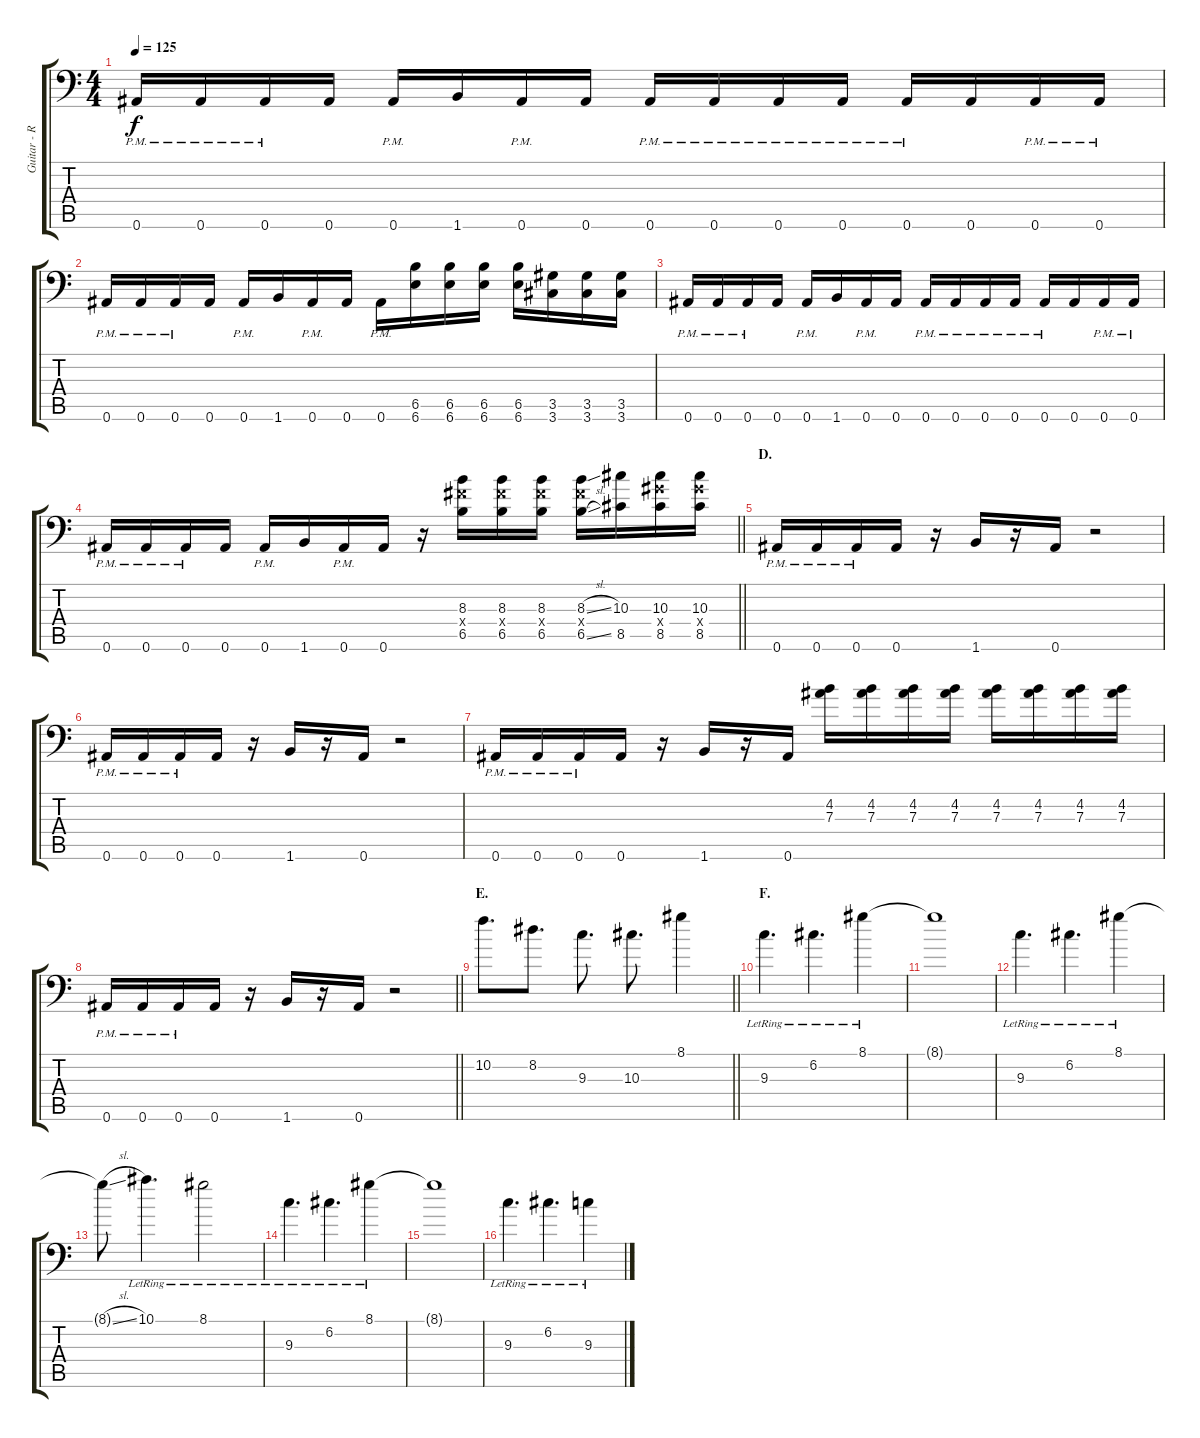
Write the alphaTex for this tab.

\track ("Guitar - Right" "Guitar - R") {instrument distortionguitar}
\staff {score tabs}
\tuning (C4 G3 Eb3 Bb2 F2 Bb1) {hide}
\ts (4 4)
\tempo 125
\clef f4
\ks c
0.6{pm}.16{dy f} 0.6{pm}.16 0.6{pm}.16 0.6.16 0.6{pm}.16 1.6.16 0.6{pm}.16 0.6.16 0.6{pm}.16 0.6{pm}.16 0.6{pm}.16 0.6{pm}.16 0.6{pm}.16 0.6.16 0.6{pm}.16 0.6{pm}.16 |
0.6{pm}.16 0.6{pm}.16 0.6{pm}.16 0.6.16 0.6{pm}.16 1.6.16 0.6{pm}.16 0.6.16 0.6{pm}.16 (6.5 6.6).16 (6.5 6.6).16 (6.5 6.6).16 (6.5 6.6).16 (3.5 3.6).16 (3.5 3.6).16 (3.5 3.6).16 |
0.6{pm}.16 0.6{pm}.16 0.6{pm}.16 0.6.16 0.6{pm}.16 1.6.16 0.6{pm}.16 0.6.16 0.6{pm}.16 0.6{pm}.16 0.6{pm}.16 0.6{pm}.16 0.6{pm}.16 0.6.16 0.6{pm}.16 0.6{pm}.16 |
\barLineRight lightlight
0.6{pm}.16 0.6{pm}.16 0.6{pm}.16 0.6.16 0.6{pm}.16 1.6.16 0.6{pm}.16 0.6.16 r.16 (8.3 8.4{x} 6.5).16 (8.3 8.4{x} 6.5).16 (8.3 8.4{x} 6.5).16 (8.3{sl} 8.4{x} 6.5{sl}).16 (10.3 8.5).16 (10.3 10.4{x} 8.5).16 (10.3 10.4{x} 8.5).16 |
\section ("" "D.")
0.6{pm}.16 0.6{pm}.16 0.6{pm}.16 0.6.16 r.16 1.6.16 r.16 0.6.16 r.2 |
0.6{pm}.16 0.6{pm}.16 0.6{pm}.16 0.6.16 r.16 1.6.16 r.16 0.6.16 r.2 |
0.6{pm}.16 0.6{pm}.16 0.6{pm}.16 0.6.16 r.16 1.6.16 r.16 0.6.16 (4.2 7.3).16 (4.2 7.3).16 (4.2 7.3).16 (4.2 7.3).16 (4.2 7.3).16 (4.2 7.3).16 (4.2 7.3).16 (4.2 7.3).16 |
\barLineRight lightlight
0.6{pm}.16 0.6{pm}.16 0.6{pm}.16 0.6.16 r.16 1.6.16 r.16 0.6.16 r.2 |
\section ("" "E.")
\barLineRight lightlight
10.2.8{d} 8.2.8{d} 9.3.8{d} 10.3.8{d} 8.1.4 |
\section ("" "F.")
9.3{lr}.4{d} 6.2{lr}.4{d} 8.1{lr}.4 |
8.1{t}.1 |
9.3{lr}.4{d} 6.2{lr}.4{d} 8.1{lr}.4 |
8.1{sl t}.8 10.1{lr}.4{d} 8.1{lr}.2 |
9.3{lr}.4{d} 6.2{lr}.4{d} 8.1{lr}.4 |
8.1{t}.1 |
9.3{lr}.4{d} 6.2{lr}.4{d} 9.3{lr}.4
